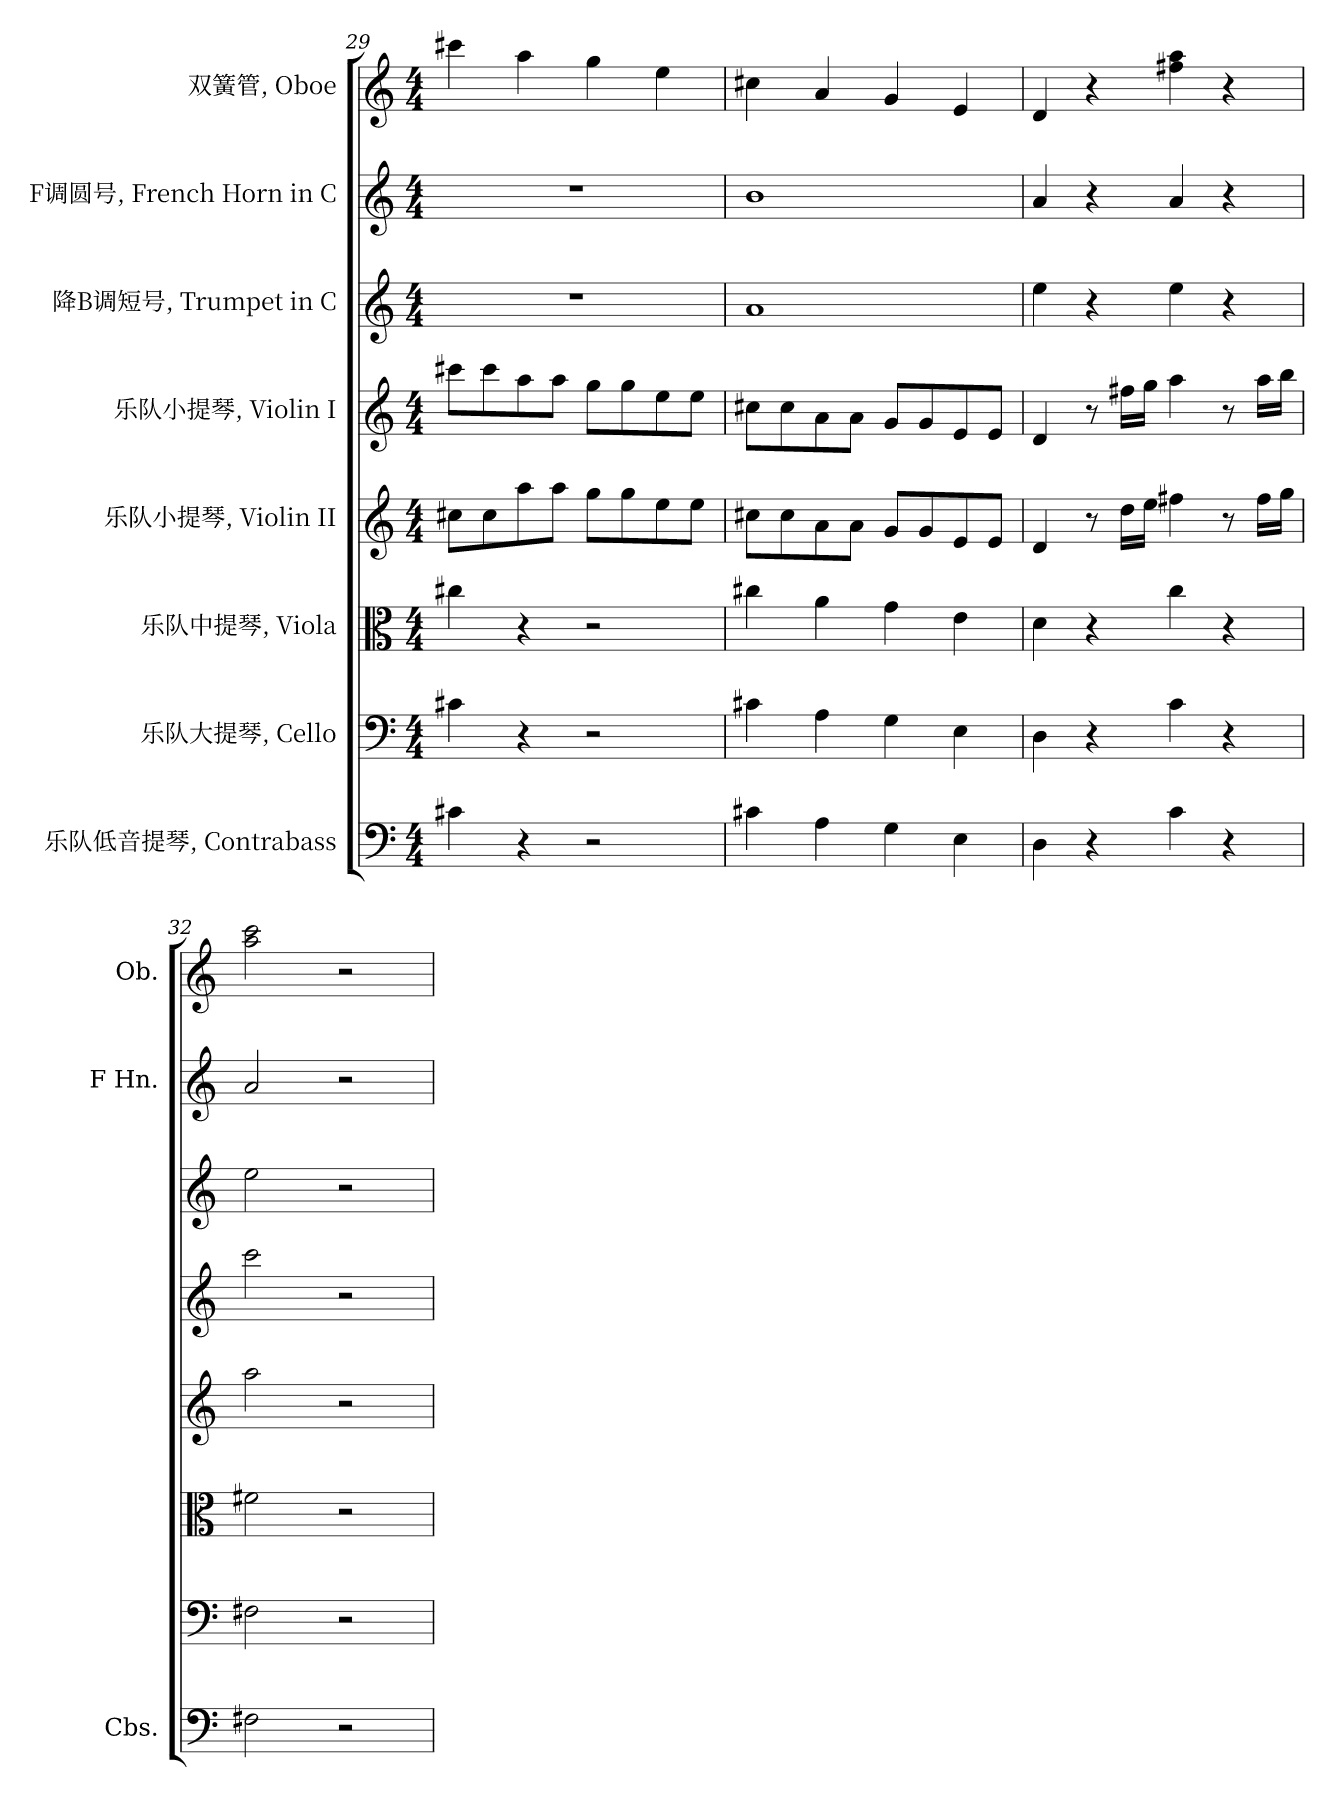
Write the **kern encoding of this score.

**kern	**kern	**kern	**kern	**kern	**kern	**kern	**kern
*part8	*part7	*part6	*part5	*part4	*part3	*part2	*part1
*staff8	*staff7	*staff6	*staff5	*staff4	*staff3	*staff2	*staff1
*I"乐队低音提琴, Contrabass	*I"乐队大提琴, Cello	*I"乐队中提琴, Viola	*I"乐队小提琴, Violin II	*I"乐队小提琴, Violin I	*I"降B调短号, Trumpet in C	*I"F调圆号, French Horn in C	*I"双簧管, Oboe
*I'Cbs.	*	*	*	*	*	*I'F Hn.	*I'Ob.
*clefF4	*clefF4	*clefC3	*clefG2	*clefG2	*clefG2	*clefG2	*clefG2
*ITrd7c12	*	*	*	*	*ITrd1c2	*ITrd4c7	*
*k[]	*k[]	*k[]	*k[]	*k[]	*k[b-e-]	*k[b-]	*k[]
*M4/4	*M4/4	*M4/4	*M4/4	*M4/4	*M4/4	*M4/4	*M4/4
=29	=29	=29	=29	=29	=29	=29	=29
4C#X\	4c#X\	4cc#X\	8cc#X\L	8ccc#X\L	1r	1r	4ccc#X\
.	.	.	8cc#\	8ccc#\	.	.	.
4r	4r	4r	8aa\	8aa\	.	.	4aa\
.	.	.	8aa\J	8aa\J	.	.	.
2r	2r	2r	8gg\L	8gg\L	.	.	4gg\
.	.	.	8gg\	8gg\	.	.	.
.	.	.	8ee\	8ee\	.	.	4ee\
.	.	.	8ee\J	8ee\J	.	.	.
=30	=30	=30	=30	=30	=30	=30	=30
4C#X\	4c#X\	4cc#X\	8cc#X\L	8cc#X\L	1g	1e	4cc#X\
.	.	.	8cc#\	8cc#\	.	.	.
4AA\	4A\	4a\	8a\	8a\	.	.	4a/
.	.	.	8a\J	8a\J	.	.	.
4GG\	4G\	4g\	8g/L	8g/L	.	.	4g/
.	.	.	8g/	8g/	.	.	.
4EE\	4E\	4e\	8e/	8e/	.	.	4e/
.	.	.	8e/J	8e/J	.	.	.
=31	=31	=31	=31	=31	=31	=31	=31
4DD\	4D\	4d\	4d/	4d/	4dd\	4d/	4d/
4r	4r	4r	8r	8r	4r	4r	4r
.	.	.	16dd\LL	16ff#X\LL	.	.	.
.	.	.	16ee\JJ	16gg\JJ	.	.	.
4C\	4c\	4cc\	4ff#X\	4aa\	4dd\	4d/	4ff#X\ 4aa\
4r	4r	4r	8r	8r	4r	4r	4r
.	.	.	16ff#\LL	16aa\LL	.	.	.
.	.	.	16gg\JJ	16bb\JJ	.	.	.
=32	=32	=32	=32	=32	=32	=32	=32
2FF#X\	2F#X\	2f#X\	2aa\	2ccc\	2dd\	2d/	2aa\ 2ccc\
2r	2r	2r	2r	2r	2r	2r	2r
=	=	=	=	=	=	=	=
*-	*-	*-	*-	*-	*-	*-	*-
